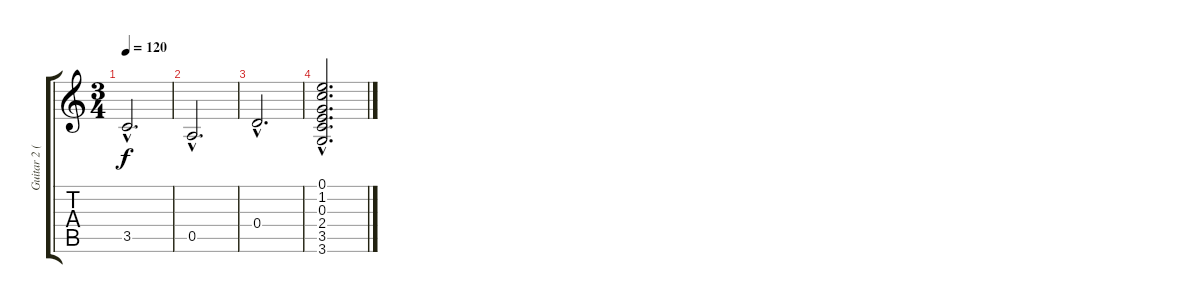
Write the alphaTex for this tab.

\track ("Guitar 2 (Bass)" "Guitar 2 (") {instrument acousticguitarnylon}
\staff {score tabs}
\tuning (E4 B3 G3 D3 A2 E2) {hide}
\ts (3 4)
\tempo 120
\clef g2
\ks c
3.5{hac}.2{d dy f} |
0.5{hac}.2{d} |
0.4{hac}.2{d} |
(0.1{hac} 1.2{hac} 0.3{hac} 2.4{hac} 3.5{hac} 3.6{hac}).2{d}
